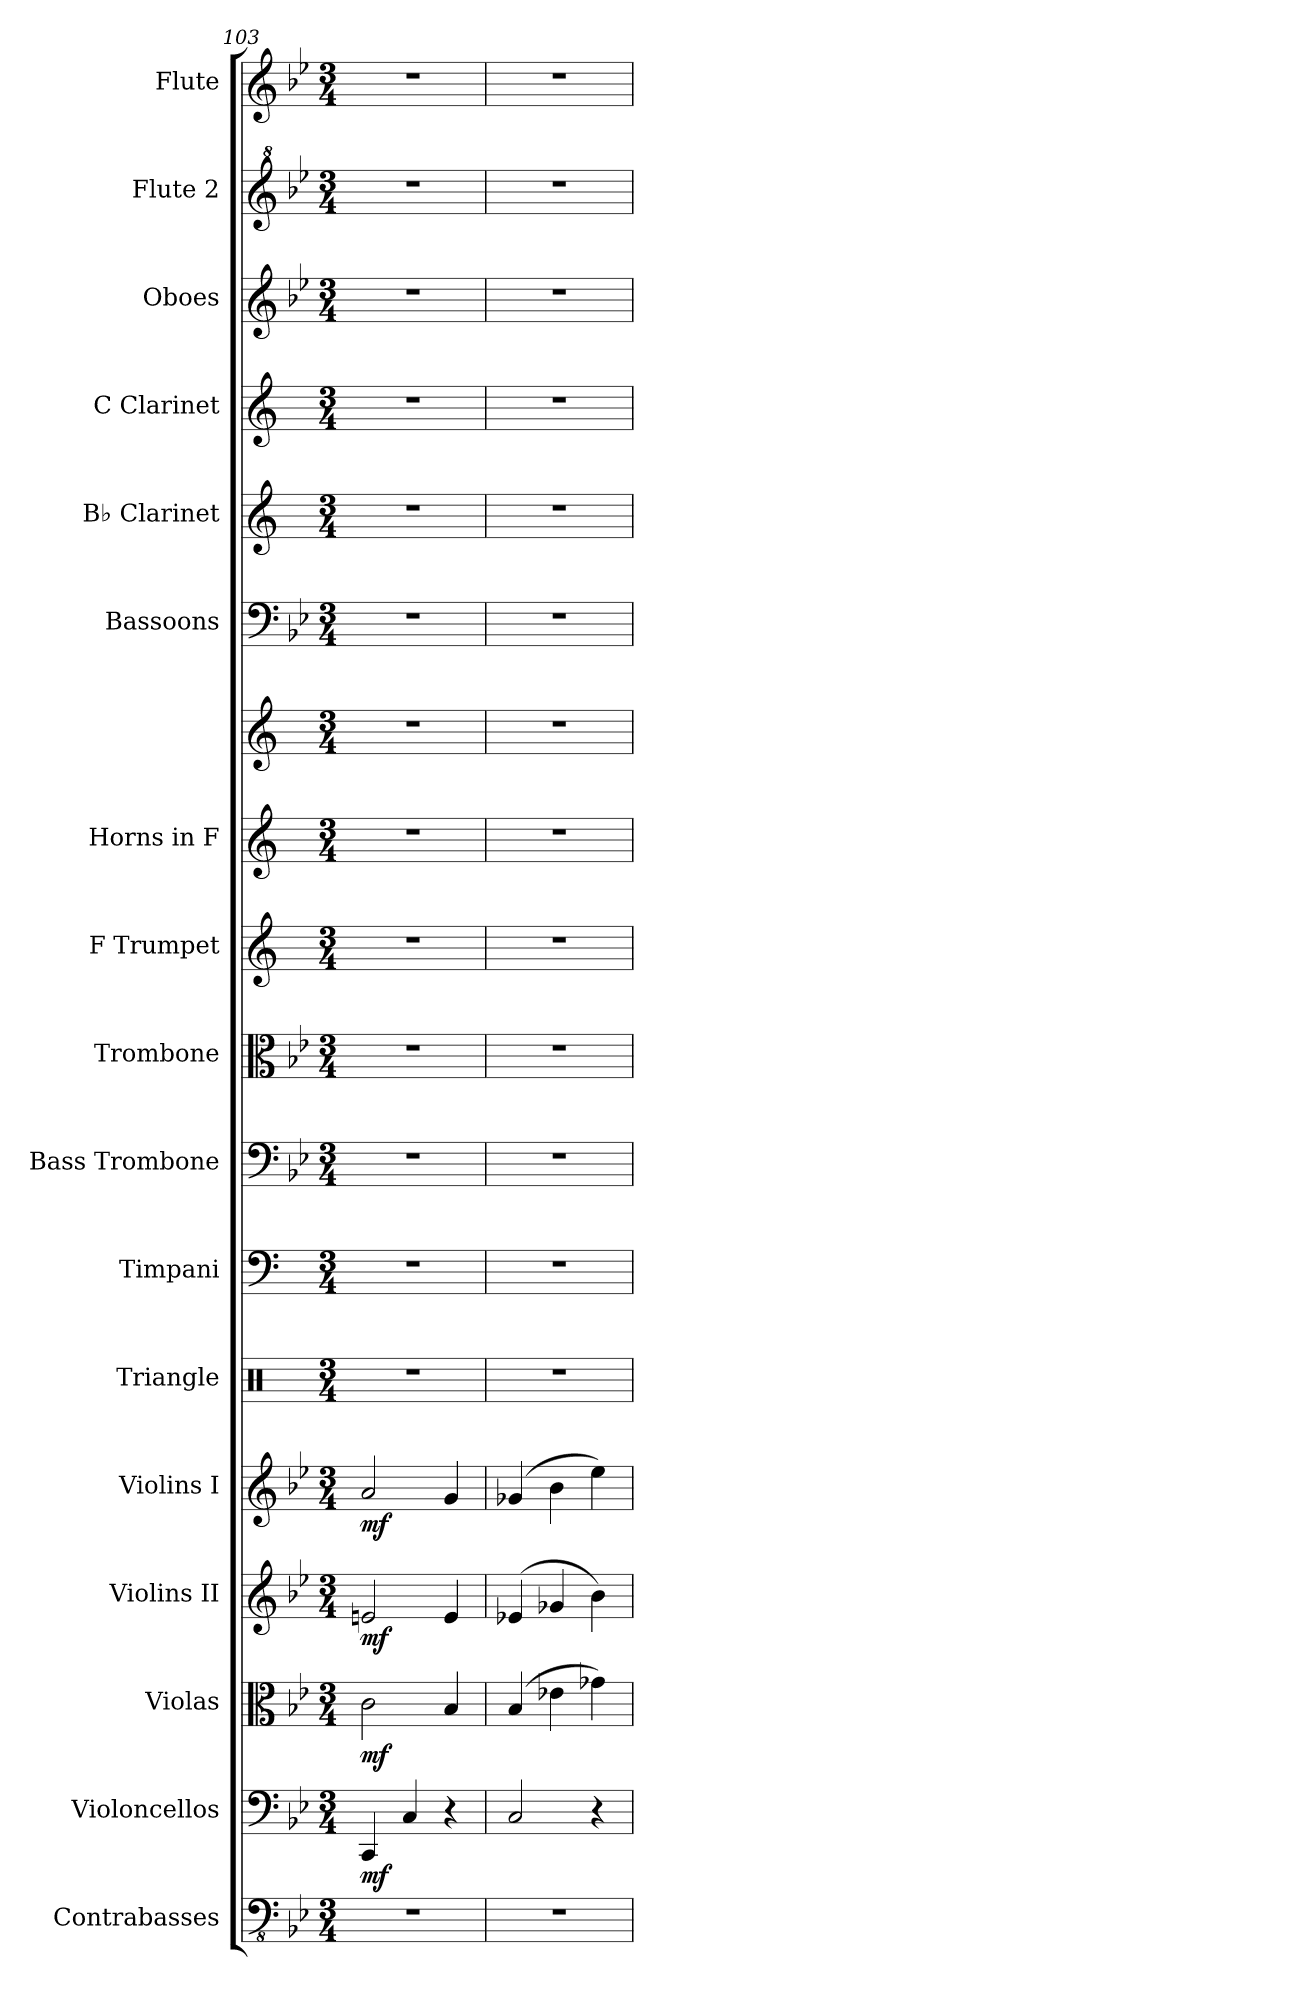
**kern	**kern	**dynam	**kern	**dynam	**kern	**dynam	**kern	**dynam	**kern	**kern	**kern	**kern	**kern	**kern	**kern	**kern	**kern	**kern	**kern	**kern	**kern
*part17	*part16	*part16	*part15	*part15	*part14	*part14	*part13	*part13	*part12	*part11	*part10	*part9	*part8	*part7	*part7	*part6	*part5	*part4	*part3	*part2	*part1
*staff18	*staff17	*staff17	*staff16	*staff16	*staff15	*staff15	*staff14	*staff14	*staff13	*staff12	*staff11	*staff10	*staff9	*staff8	*staff7	*staff6	*staff5	*staff4	*staff3	*staff2	*staff1
*I"Contrabasses	*I"Violoncellos	*	*I"Violas	*	*I"Violins II	*	*I"Violins I	*	*I"Triangle	*I"Timpani	*I"Bass Trombone	*I"Trombone	*I"F Trumpet	*I"Horns in F	*	*I"Bassoons	*I"B♭ Clarinet	*I"C Clarinet	*I"Oboes	*I"Flute 2	*I"Flute
*I'Cb.	*I'Vc.	*	*I'Vla.	*	*I'Vln. II	*	*I'Vln. I	*	*I'Trgl.	*I'Timp.	*I'B. Tbn.	*I'Tbn.	*I'F Tpt.	*	*	*I'Bsn.	*I'B♭ Cl.	*I'C Cl.	*I'Ob.	*I'Fl. 2	*I'Fl. 2
*clefFv4	*clefF4	*	*clefC3	*	*clefG2	*	*clefG2	*	*clefX	*clefF4	*clefF4	*clefC3	*clefG2	*clefG2	*clefG2	*clefF4	*clefG2	*clefG2	*clefG2	*clefG^2	*clefG2
*ITrd7c12	*	*	*	*	*	*	*	*	*	*	*	*	*ITrd-3c-5	*ITrd4c7	*ITrd4c7	*	*ITrd1c2	*ITrd1c2	*	*	*
*k[b-e-]	*k[b-e-]	*	*k[b-e-]	*	*k[b-e-]	*	*k[b-e-]	*	*k[]	*k[]	*k[b-e-]	*k[b-e-]	*k[b-]	*k[b-]	*k[b-]	*k[b-e-]	*k[b-e-]	*k[b-e-]	*k[b-e-]	*k[b-e-]	*k[b-e-]
*M3/4	*M3/4	*	*M3/4	*	*M3/4	*	*M3/4	*	*M3/4	*M3/4	*M3/4	*M3/4	*M3/4	*M3/4	*M3/4	*M3/4	*M3/4	*M3/4	*M3/4	*M3/4	*M3/4
=103	=103	=103	=103	=103	=103	=103	=103	=103	=103	=103	=103	=103	=103	=103	=103	=103	=103	=103	=103	=103	=103
!	!	!LO:DY:b	!	!LO:DY:b	!	!LO:DY:b	!	!LO:DY:b	!	!	!	!	!	!	!	!	!	!	!	!	!
2.r	4CC/	mf	2c\	mf	2en/	mf	2a/	mf	2.r	2.r	2.r	2.r	2.r	2.r	2.r	2.r	2.r	2.r	2.r	2.r	2.r
.	4C/	.	.	.	.	.	.	.	.	.	.	.	.	.	.	.	.	.	.	.	.
.	4r	.	4B-/	.	4e/	.	4g/	.	.	.	.	.	.	.	.	.	.	.	.	.	.
=104	=104	=104	=104	=104	=104	=104	=104	=104	=104	=104	=104	=104	=104	=104	=104	=104	=104	=104	=104	=104	=104
2.r	2C/	.	(>4B-/	.	(>4e-X/	.	(>4g-X/	.	2.r	2.r	2.r	2.r	2.r	2.r	2.r	2.r	2.r	2.r	2.r	2.r	2.r
.	.	.	4e-X\	.	4g-X/	.	4b-\	.	.	.	.	.	.	.	.	.	.	.	.	.	.
.	4r	.	4g-X\)	.	4b-\)	.	4ee-\)	.	.	.	.	.	.	.	.	.	.	.	.	.	.
=	=	=	=	=	=	=	=	=	=	=	=	=	=	=	=	=	=	=	=	=	=
*-	*-	*-	*-	*-	*-	*-	*-	*-	*-	*-	*-	*-	*-	*-	*-	*-	*-	*-	*-	*-	*-
